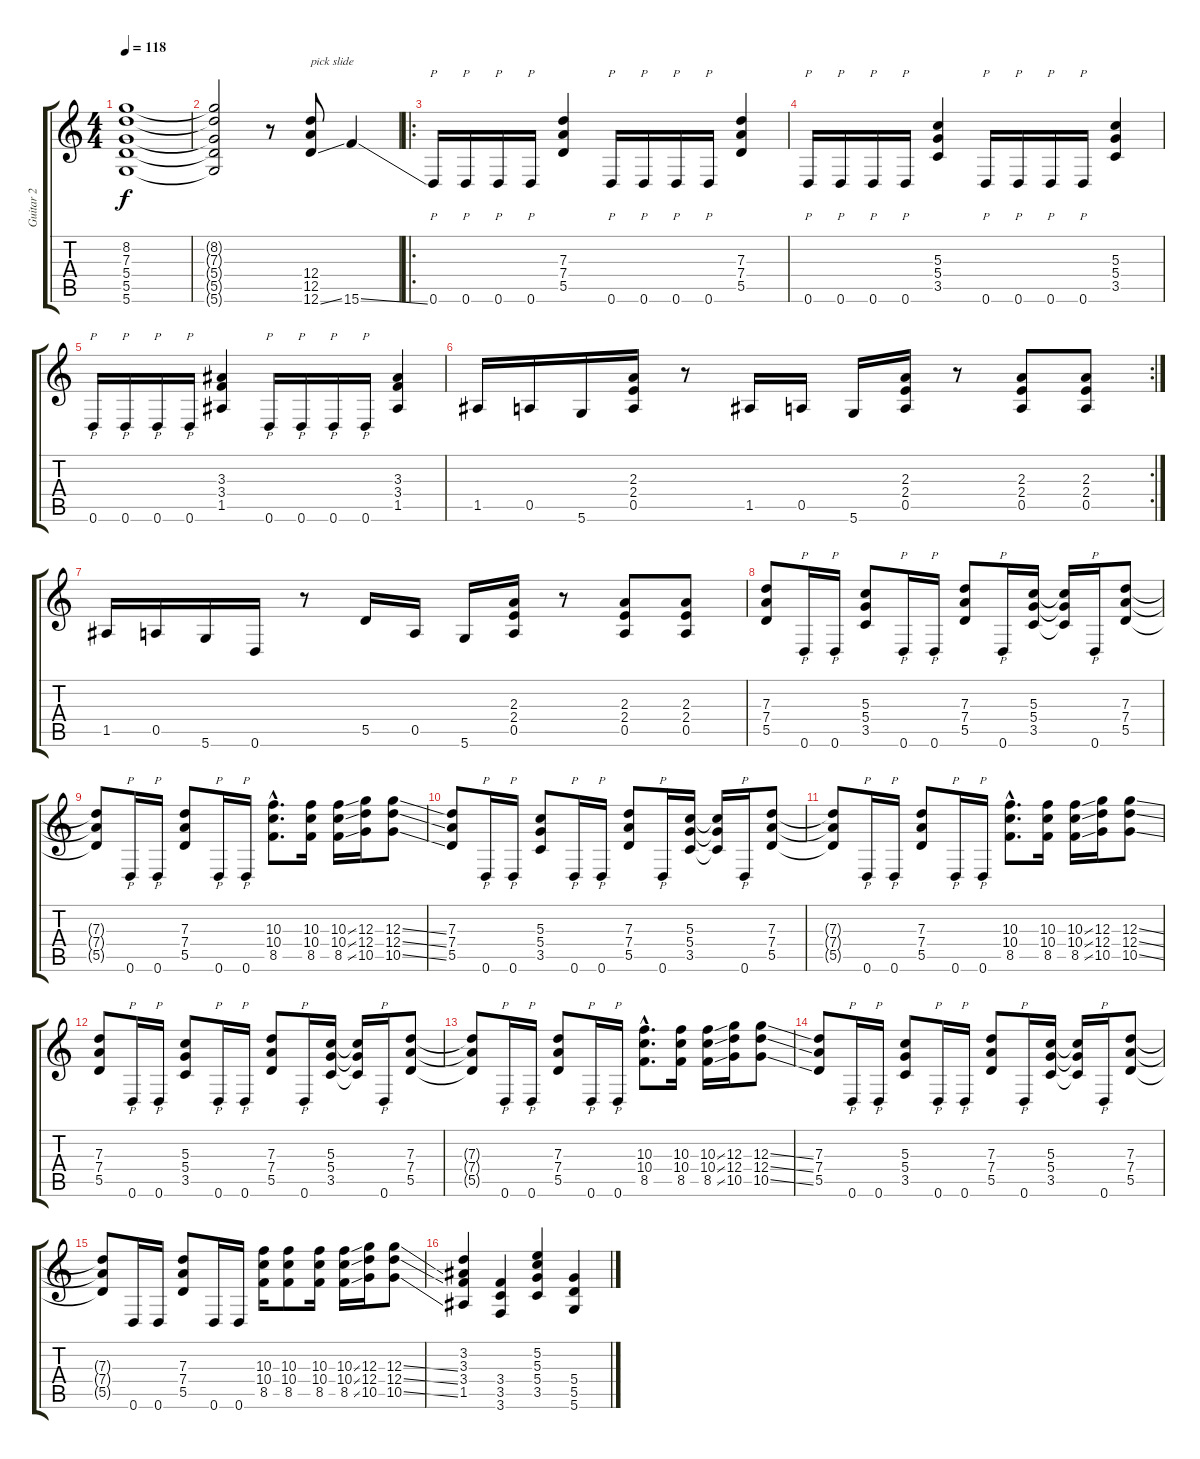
\track ("Guitar 2" "Guitar 2") {instrument distortionguitar}
\staff {score tabs}
\tuning (E4 B3 G3 D3 A2 D2) {hide}
\ts (4 4)
\tempo 118
\clef g2
\ks c
(8.2{t} 7.3{t} 5.4{t} 5.5{t} 5.6{t}).1{dy f} |
(8.2{t} 7.3{t} 5.4{t} 5.5{t} 5.6{t}).2 r.8 (12.4 12.5 12.6{ss}).8{txt "pick slide"} 15.6{ss}.4 |
\ro
0.6.16{p} 0.6.16{p} 0.6.16{p} 0.6.16{p} (7.3 7.4 5.5).4 0.6.16{p} 0.6.16{p} 0.6.16{p} 0.6.16{p} (7.3 7.4 5.5).4 |
0.6.16{p} 0.6.16{p} 0.6.16{p} 0.6.16{p} (5.3 5.4 3.5).4 0.6.16{p} 0.6.16{p} 0.6.16{p} 0.6.16{p} (5.3 5.4 3.5).4 |
0.6.16{p} 0.6.16{p} 0.6.16{p} 0.6.16{p} (3.3 3.4 1.5).4 0.6.16{p} 0.6.16{p} 0.6.16{p} 0.6.16{p} (3.3 3.4 1.5).4 |
\rc 2
1.5.16 0.5.16 5.6.16 (2.3 2.4 0.5).16 r.8 1.5.16 0.5.16 5.6.16 (2.3 2.4 0.5).16 r.8 (2.3 2.4 0.5).8 (2.3 2.4 0.5).8 |
1.5.16 0.5.16 5.6.16 0.6.16 r.8 5.5.16 0.5.16 5.6.16 (2.3 2.4 0.5).16 r.8 (2.3 2.4 0.5).8 (2.3 2.4 0.5).8 |
(7.3 7.4 5.5).8 0.6.16{p} 0.6.16{p} (5.3 5.4 3.5).8 0.6.16{p} 0.6.16{p} (7.3 7.4 5.5).8 0.6.16{p} (5.3 5.4 3.5).16 (5.3{t} 5.4{t} 3.5{t}).16 0.6.16{p} (7.3 7.4 5.5).8 |
(7.3{t} 7.4{t} 5.5{t}).8 0.6.16{p} 0.6.16{p} (7.3 7.4 5.5).8 0.6.16{p} 0.6.16{p} (10.3{hac} 10.4{hac} 8.5{hac}).8{d} (10.3 10.4 8.5).16 (10.3{ss} 10.4{ss} 8.5{ss}).16 (12.3 12.4 10.5).16 (12.3{ss} 12.4{ss} 10.5{ss}).8 |
(7.3 7.4 5.5).8 0.6.16{p} 0.6.16{p} (5.3 5.4 3.5).8 0.6.16{p} 0.6.16{p} (7.3 7.4 5.5).8 0.6.16{p} (5.3 5.4 3.5).16 (5.3{t} 5.4{t} 3.5{t}).16 0.6.16{p} (7.3 7.4 5.5).8 |
(7.3{t} 7.4{t} 5.5{t}).8 0.6.16{p} 0.6.16{p} (7.3 7.4 5.5).8 0.6.16{p} 0.6.16{p} (10.3{hac} 10.4{hac} 8.5{hac}).8{d} (10.3 10.4 8.5).16 (10.3{ss} 10.4{ss} 8.5{ss}).16 (12.3 12.4 10.5).16 (12.3{ss} 12.4{ss} 10.5{ss}).8 |
(7.3 7.4 5.5).8 0.6.16{p} 0.6.16{p} (5.3 5.4 3.5).8 0.6.16{p} 0.6.16{p} (7.3 7.4 5.5).8 0.6.16{p} (5.3 5.4 3.5).16 (5.3{t} 5.4{t} 3.5{t}).16 0.6.16{p} (7.3 7.4 5.5).8 |
(7.3{t} 7.4{t} 5.5{t}).8 0.6.16{p} 0.6.16{p} (7.3 7.4 5.5).8 0.6.16{p} 0.6.16{p} (10.3{hac} 10.4{hac} 8.5{hac}).8{d} (10.3 10.4 8.5).16 (10.3{ss} 10.4{ss} 8.5{ss}).16 (12.3 12.4 10.5).16 (12.3{ss} 12.4{ss} 10.5{ss}).8 |
(7.3 7.4 5.5).8 0.6.16{p} 0.6.16{p} (5.3 5.4 3.5).8 0.6.16{p} 0.6.16{p} (7.3 7.4 5.5).8 0.6.16{p} (5.3 5.4 3.5).16 (5.3{t} 5.4{t} 3.5{t}).16 0.6.16{p} (7.3 7.4 5.5).8 |
(7.3{t} 7.4{t} 5.5{t}).8 0.6.16 0.6.16 (7.3 7.4 5.5).8 0.6.16 0.6.16 (10.3 10.4 8.5).16 (10.3 10.4 8.5).8 (10.3 10.4 8.5).16 (10.3{ss} 10.4{ss} 8.5{ss}).16 (12.3 12.4 10.5).16 (12.3{ss} 12.4{ss} 10.5{ss}).8 |
(3.2 3.3 3.4 1.5).4 (3.4 3.5 3.6).4 (5.2 5.3 5.4 3.5).4 (5.4 5.5 5.6).4
